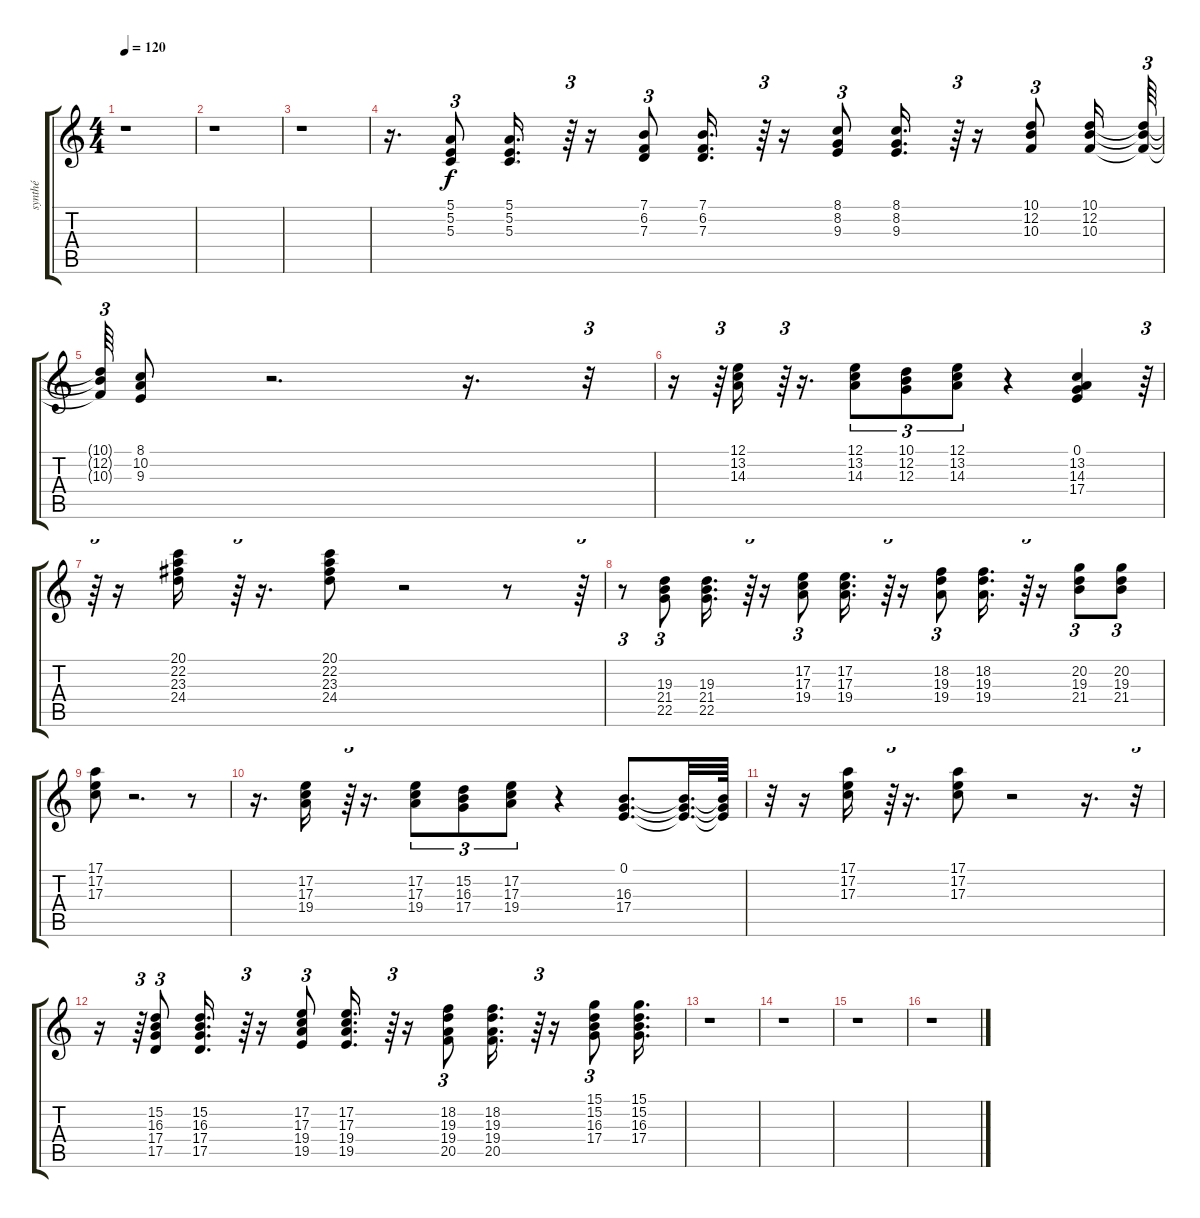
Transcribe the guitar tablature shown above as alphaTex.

\track ("synthé" "synthé") {instrument brasssection}
\staff {score tabs}
\tuning (E4 B3 G3 D3 A2 E2) {hide}
\ts (4 4)
\tempo 120
\clef g2
\ks c
r.1{dy f} |
r.1 |
r.1 |
r.16{d} (5.1 5.2 5.3).8{tu (3 2)} (5.1 5.2 5.3).16{d} r.64{tu (3 2)} r.16 (7.1 6.2 7.3).8{tu (3 2)} (7.1 6.2 7.3).16{d} r.64{tu (3 2)} r.16 (8.1 8.2 9.3).8{tu (3 2)} (8.1 8.2 9.3).16{d} r.64{tu (3 2)} r.16 (10.1 12.2 10.3).8{tu (3 2)} (10.1 12.2 10.3).16 (10.1{t} 12.2{t} 10.3{t}).64{tu (3 2)} |
(10.1{t} 12.2{t} 10.3{t}).64{tu (3 2)} (8.1 10.2 9.3).8 r.2{d} r.16{d} r.32{tu (3 2)} |
r.16 r.64{tu (3 2)} (12.1 13.2 14.3).16 r.64{tu (3 2)} r.16{d} (12.1 13.2 14.3).8{tu (3 2)} (10.1 12.2 12.3).8{tu (3 2)} (12.1 13.2 14.3).8{tu (3 2)} r.4 (0.1 13.2 14.3 17.4).4 r.64{tu (3 2)} |
r.64{tu (3 2)} r.16 (20.1 22.2 23.3 24.4).16 r.64{tu (3 2)} r.16{d} (20.1 22.2 23.3 24.4).8 r.2 r.8 r.64{tu (3 2)} |
r.8{tu (3 2)} (19.3 21.4 22.5).8{tu (3 2)} (19.3 21.4 22.5).16{d} r.64{tu (3 2)} r.16 (17.2 17.3 19.4).8{tu (3 2)} (17.2 17.3 19.4).16{d} r.64{tu (3 2)} r.16 (18.2 19.3 19.4).8{tu (3 2)} (18.2 19.3 19.4).16{d} r.64{tu (3 2)} r.16 (20.2 19.3 21.4).8{tu (3 2)} (20.2 19.3 21.4).8{tu (3 2)} |
(17.1 17.2 17.3).8 r.2{d} r.8 |
r.16{d} (17.2 17.3 19.4).16 r.64{tu (3 2)} r.16{d} (17.2 17.3 19.4).8{tu (3 2)} (15.2 16.3 17.4).8{tu (3 2)} (17.2 17.3 19.4).8{tu (3 2)} r.4 (0.1 16.3 17.4).8{d} (0.1{t} 16.3{t} 17.4{t}).32{d} (0.1{t} 16.3{t} 17.4{t}).64 |
r.32 r.16 (17.1 17.2 17.3).16 r.64{tu (3 2)} r.16{d} (17.1 17.2 17.3).8 r.2 r.16{d} r.32{tu (3 2)} |
r.16 r.64{tu (3 2)} (15.2 16.3 17.4 17.5).8{tu (3 2)} (15.2 16.3 17.4 17.5).16{d} r.64{tu (3 2)} r.16 (17.2 17.3 19.4 19.5).8{tu (3 2)} (17.2 17.3 19.4 19.5).16{d} r.64{tu (3 2)} r.16 (18.2 19.3 19.4 20.5).8{tu (3 2)} (18.2 19.3 19.4 20.5).16{d} r.64{tu (3 2)} r.16 (15.1 15.2 16.3 17.4).8{tu (3 2)} (15.1 15.2 16.3 17.4).16{d} |
r.1 |
r.1 |
r.1 |
r.1
